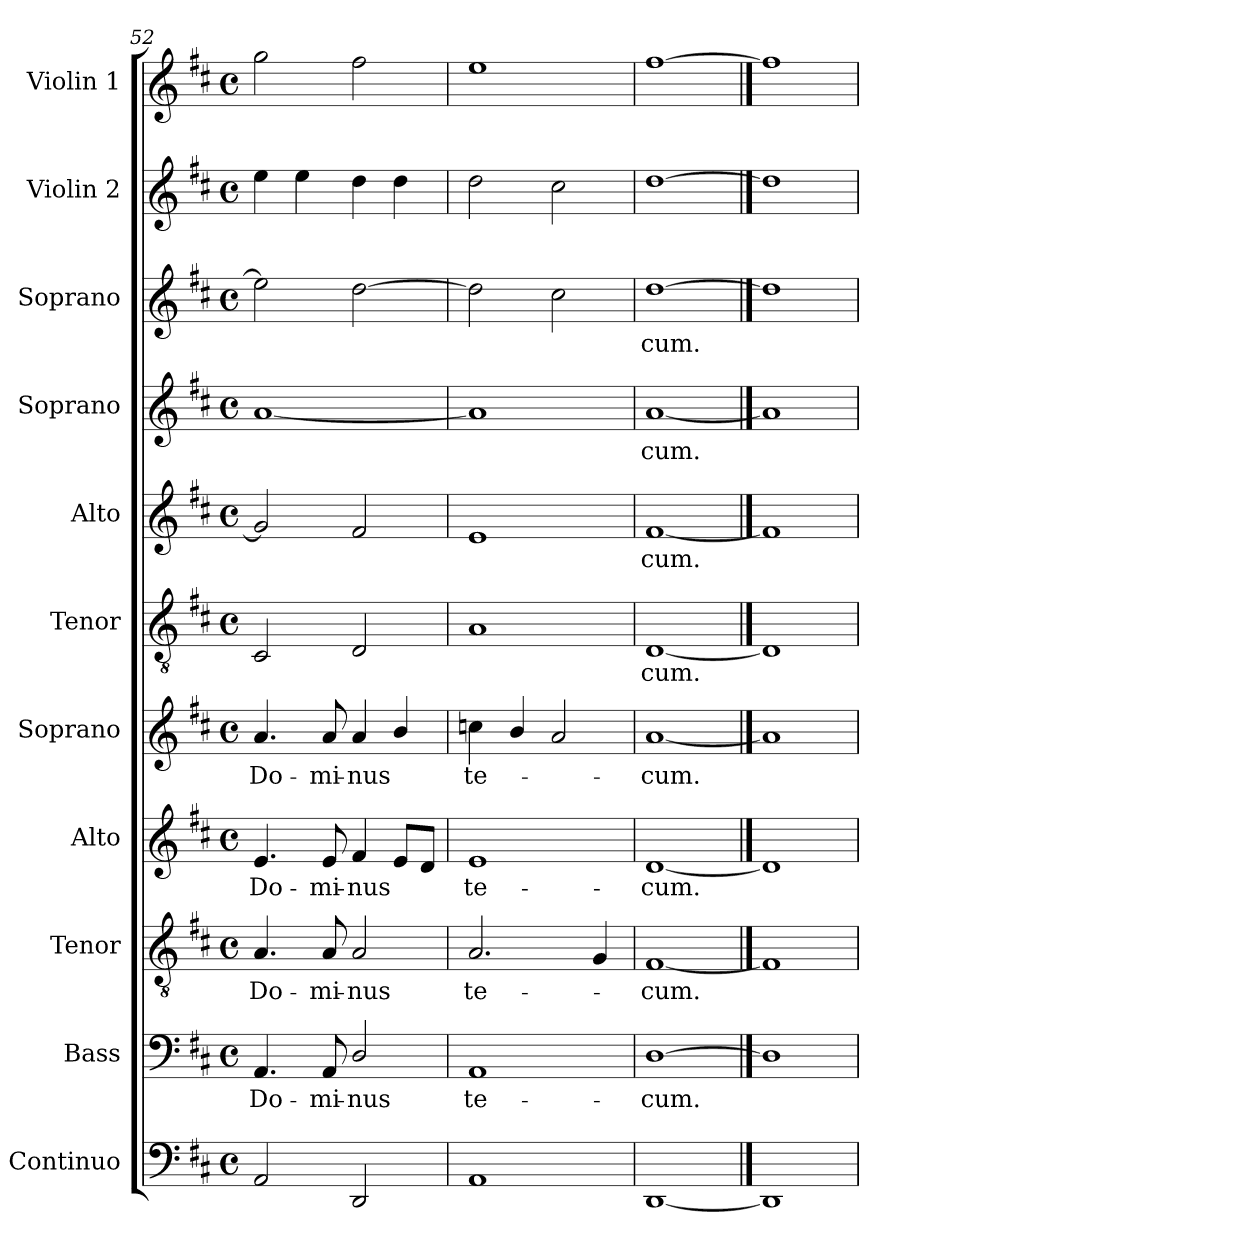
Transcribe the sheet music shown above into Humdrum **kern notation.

**kern	**kern	**text	**kern	**text	**kern	**text	**kern	**text	**kern	**text	**kern	**text	**kern	**text	**kern	**text	**kern	**kern
*part11	*part10	*part10	*part9	*part9	*part8	*part8	*part7	*part7	*part6	*part6	*part5	*part5	*part4	*part4	*part3	*part3	*part2	*part1
*staff11	*staff10	*staff10	*staff9	*staff9	*staff8	*staff8	*staff7	*staff7	*staff6	*staff6	*staff5	*staff5	*staff4	*staff4	*staff3	*staff3	*staff2	*staff1
*I"Continuo	*I"Bass	*	*I"Tenor	*	*I"Alto	*	*I"Soprano	*	*I"Tenor	*	*I"Alto	*	*I"Soprano	*	*I"Soprano	*	*I"Violin 2	*I"Violin 1
*I'Cont.	*I'B.	*	*I'T.	*	*I'A.	*	*I'S.	*	*I'T.	*	*I'A.	*	*I'S.	*	*I'S.	*	*I'Vln. 2	*I'Vln. 1
*clefF4	*clefF4	*	*clefGv2	*	*clefG2	*	*clefG2	*	*clefGv2	*	*clefG2	*	*clefG2	*	*clefG2	*	*clefG2	*clefG2
*	*	*	*ITrd7c12	*	*	*	*	*	*ITrd7c12	*	*	*	*	*	*	*	*	*
*k[f#c#]	*k[f#c#]	*	*k[f#c#]	*	*k[f#c#]	*	*k[f#c#]	*	*k[f#c#]	*	*k[f#c#]	*	*k[f#c#]	*	*k[f#c#]	*	*k[f#c#]	*k[f#c#]
*D:	*D:	*	*D:	*	*D:	*	*D:	*	*D:	*	*D:	*	*D:	*	*D:	*	*D:	*D:
*M4/4	*M4/4	*	*M4/4	*	*M4/4	*	*M4/4	*	*M4/4	*	*M4/4	*	*M4/4	*	*M4/4	*	*M4/4	*M4/4
*met(c)	*met(c)	*	*met(c)	*	*met(c)	*	*met(c)	*	*met(c)	*	*met(c)	*	*met(c)	*	*met(c)	*	*met(c)	*met(c)
=52	=52	=52	=52	=52	=52	=52	=52	=52	=52	=52	=52	=52	=52	=52	=52	=52	=52	=52
!	!	!LO:LY:b:color=#000000	!	!	!	!	!	!	!	!	!	!	!	!	!	!	!	!
!	!	!	!	!LO:LY:b:color=#000000	!	!	!	!	!	!	!	!	!	!	!	!	!	!
!	!	!	!	!	!	!LO:LY:b:color=#000000	!	!	!	!	!	!	!	!	!	!	!	!
!	!	!	!	!	!	!	!	!LO:LY:b:color=#000000	!	!	!	!	!	!	!	!	!	!
2AAi/	4.AAi/	Do-	4.AAi/	Do-	4.ei/	Do-	4.ai/	Do-	2CC#i/	.	2gi/]	.	[<1ai	.	2eei\]	.	4eei\	2ggi\
.	.	.	.	.	.	.	.	.	.	.	.	.	.	.	.	.	4eei\	.
!	!	!LO:LY:b:color=#000000	!	!	!	!	!	!	!	!	!	!	!	!	!	!	!	!
!	!	!	!	!LO:LY:b:color=#000000	!	!	!	!	!	!	!	!	!	!	!	!	!	!
!	!	!	!	!	!	!LO:LY:b:color=#000000	!	!	!	!	!	!	!	!	!	!	!	!
!	!	!	!	!	!	!	!	!LO:LY:b:color=#000000	!	!	!	!	!	!	!	!	!	!
.	8AAi/	-mi-	8AAi/	-mi-	8ei/	-mi-	8ai/	-mi-	.	.	.	.	.	.	.	.	.	.
!	!	!LO:LY:b:color=#000000	!	!	!	!	!	!	!	!	!	!	!	!	!	!	!	!
!	!	!	!	!LO:LY:b:color=#000000	!	!	!	!	!	!	!	!	!	!	!	!	!	!
!	!	!	!	!	!	!LO:LY:b:color=#000000	!	!	!	!	!	!	!	!	!	!	!	!
!	!	!	!	!	!	!	!	!LO:LY:b:color=#000000	!	!	!	!	!	!	!	!	!	!
2DDi/	2Di/	-nus	2AAi/	-nus	4f#i/	-nus	4ai/	-nus	2DDi/	.	2f#i/	.	.	.	[>2ddi\	.	4ddi\	2ff#i\
.	.	.	.	.	8ei/L	.	4bi/	.	.	.	.	.	.	.	.	.	4ddi\	.
.	.	.	.	.	8di/J	.	.	.	.	.	.	.	.	.	.	.	.	.
=53	=53	=53	=53	=53	=53	=53	=53	=53	=53	=53	=53	=53	=53	=53	=53	=53	=53	=53
!	!	!LO:LY:b:color=#000000	!	!	!	!	!	!	!	!	!	!	!	!	!	!	!	!
!	!	!	!	!LO:LY:b:color=#000000	!	!	!	!	!	!	!	!	!	!	!	!	!	!
!	!	!	!	!	!	!LO:LY:b:color=#000000	!	!	!	!	!	!	!	!	!	!	!	!
!	!	!	!	!	!	!	!	!LO:LY:b:color=#000000	!	!	!	!	!	!	!	!	!	!
1AAi	1AAi	te-	2.AAi/	te-	1ei	te-	4ccni\	te-	1AAi	.	1ei	.	1ai]	.	2ddi\]	.	2ddi\	1eei
.	.	.	.	.	.	.	4bi/	.	.	.	.	.	.	.	.	.	.	.
.	.	.	.	.	.	.	2ai/	.	.	.	.	.	.	.	2cc#i\	.	2cc#i\	.
.	.	.	4GGi/	.	.	.	.	.	.	.	.	.	.	.	.	.	.	.
=54	=54	=54	=54	=54	=54	=54	=54	=54	=54	=54	=54	=54	=54	=54	=54	=54	=54	=54
!	!	!LO:LY:b:color=#000000	!	!	!	!	!	!	!	!	!	!	!	!	!	!	!	!
!	!	!	!	!LO:LY:b:color=#000000	!	!	!	!	!	!	!	!	!	!	!	!	!	!
!	!	!	!	!	!	!LO:LY:b:color=#000000	!	!	!	!	!	!	!	!	!	!	!	!
!	!	!	!	!	!	!	!	!LO:LY:b:color=#000000	!	!	!	!	!	!	!	!	!	!
!	!	!	!	!	!	!	!	!	!	!LO:LY:b:color=#000000	!	!	!	!	!	!	!	!
!	!	!	!	!	!	!	!	!	!	!	!	!LO:LY:b:color=#000000	!	!	!	!	!	!
!	!	!	!	!	!	!	!	!	!	!	!	!	!	!LO:LY:b:color=#000000	!	!	!	!
!	!	!	!	!	!	!	!	!	!	!	!	!	!	!	!	!LO:LY:b:color=#000000	!	!
[1DDi	[1Di	-cum.	[1FF#i	-cum.	[1di	-cum.	[1ai	-cum.	[1DDi	-cum.	[1f#i	-cum.	[1ai	-cum.	[1ddi	-cum.	[1ddi	[1ff#i
==55	==55	==55	==55	==55	==55	==55	==55	==55	==55	==55	==55	==55	==55	==55	==55	==55	==55	==55
1DDi]	1Di]	.	1FF#i]	.	1di]	.	1ai]	.	1DDi]	.	1f#i]	.	1ai]	.	1ddi]	.	1ddi]	1ff#i]
=	=	=	=	=	=	=	=	=	=	=	=	=	=	=	=	=	=	=
*-	*-	*-	*-	*-	*-	*-	*-	*-	*-	*-	*-	*-	*-	*-	*-	*-	*-	*-
